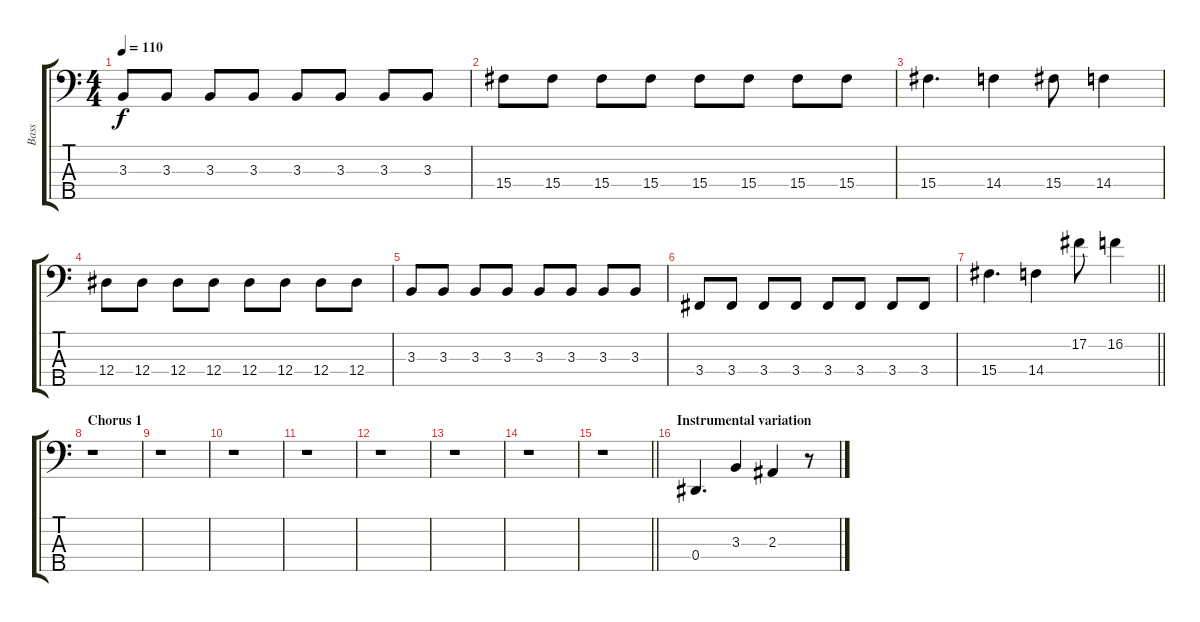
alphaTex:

\track ("Bass" "Bass") {instrument electricbassfinger}
\staff {score tabs}
\tuning (Gb2 Db2 Ab1 Eb1 Bb0) {hide}
\ts (4 4)
\tempo 110
\clef f4
\ks c
3.3.8{dy f} 3.3.8 3.3.8 3.3.8 3.3.8 3.3.8 3.3.8 3.3.8 |
15.4.8 15.4.8 15.4.8 15.4.8 15.4.8 15.4.8 15.4.8 15.4.8 |
15.4.4{d} 14.4.4 15.4.8 14.4.4 |
12.4.8 12.4.8 12.4.8 12.4.8 12.4.8 12.4.8 12.4.8 12.4.8 |
3.3.8 3.3.8 3.3.8 3.3.8 3.3.8 3.3.8 3.3.8 3.3.8 |
3.4.8 3.4.8 3.4.8 3.4.8 3.4.8 3.4.8 3.4.8 3.4.8 |
\barLineRight lightlight
15.4.4{d} 14.4.4 17.2.8 16.2.4 |
\section ("" "Chorus 1")
r.1 |
r.1 |
r.1 |
r.1 |
r.1 |
r.1 |
r.1 |
\barLineRight lightlight
r.1 |
\section ("" "Instrumental variation")
0.4.4{d} 3.3.4 2.3.4 r.8
